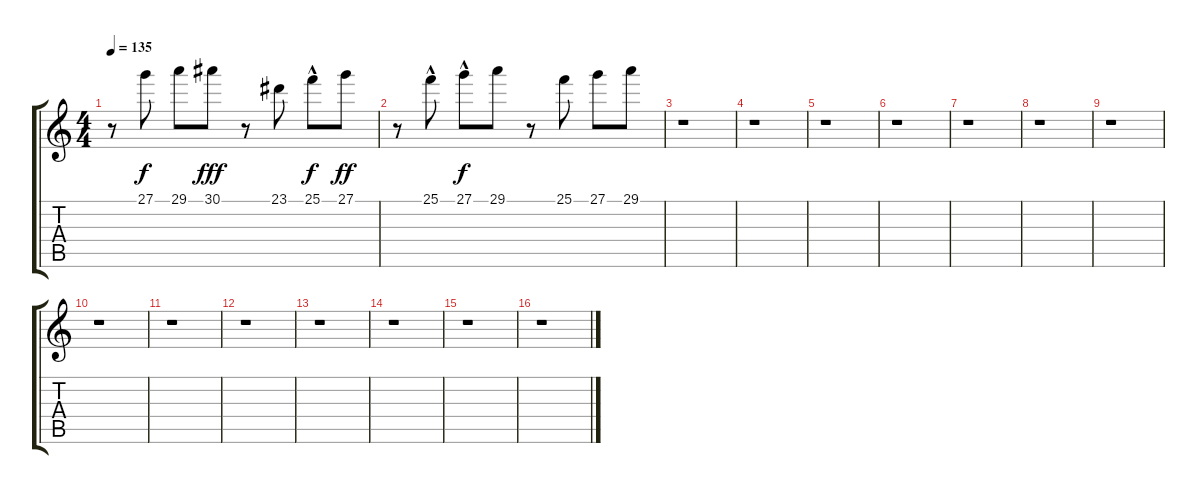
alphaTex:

\track "" {instrument rockorgan}
\staff {score tabs}
\tuning (E4 B3 G3 D3 A2 E2) {hide}
\ts (4 4)
\tempo 135
\clef g2
\ks c
r.8{dy fff} 27.1.8{dy f} 29.1.8 30.1.8{dy fff} r.8 23.1.8 25.1{hac}.8{dy f} 27.1.8{dy ff} |
r.8 25.1{hac}.8 27.1{hac}.8{dy f} 29.1.8 r.8 25.1.8 27.1.8 29.1.8 |
r.1 |
r.1 |
r.1 |
r.1 |
r.1 |
r.1 |
r.1 |
r.1 |
r.1 |
r.1 |
r.1 |
r.1 |
r.1 |
r.1
